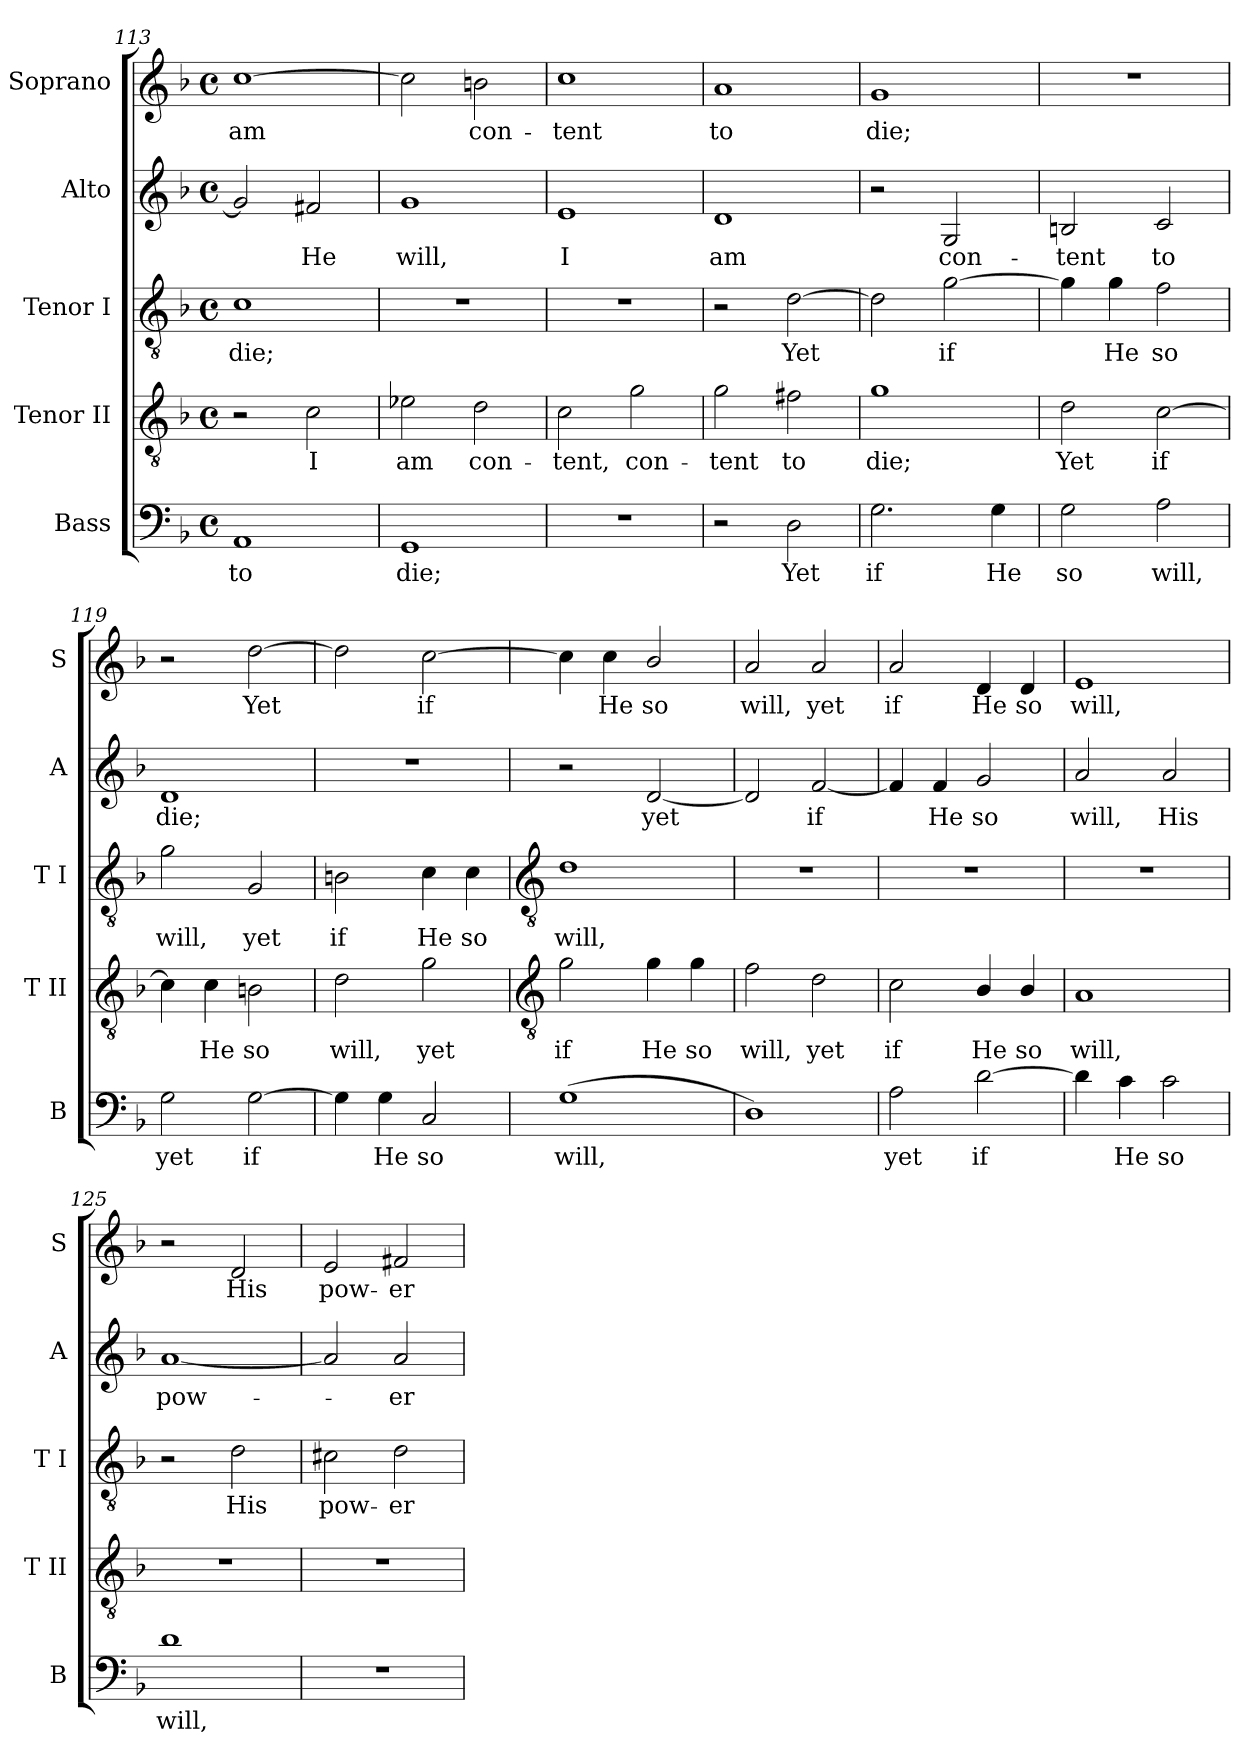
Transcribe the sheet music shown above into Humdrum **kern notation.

**kern	**text	**kern	**text	**kern	**text	**kern	**text	**kern	**text
*part5	*part5	*part4	*part4	*part3	*part3	*part2	*part2	*part1	*part1
*staff5	*staff5	*staff4	*staff4	*staff3	*staff3	*staff2	*staff2	*staff1	*staff1
*I"Bass	*	*I"Tenor II	*	*I"Tenor I	*	*I"Alto	*	*I"Soprano	*
*I'B	*	*I'T II	*	*I'T I	*	*I'A	*	*I'S	*
*clefF4	*	*clefGv2	*	*clefGv2	*	*clefG2	*	*clefG2	*
*k[b-]	*	*k[b-]	*	*k[b-]	*	*k[b-]	*	*k[b-]	*
*F:	*	*F:	*	*F:	*	*F:	*	*F:	*
*M4/4	*	*M4/4	*	*M4/4	*	*M4/4	*	*M4/4	*
*met(c)	*	*met(c)	*	*met(c)	*	*met(c)	*	*met(c)	*
=113	=113	=113	=113	=113	=113	=113	=113	=113	=113
!	!LO:LY:b	!	!	!	!LO:LY:b	!	!	!	!LO:LY:b
1AA	to	2r	.	1c	die;	2g]	.	[1cc	am
!	!	!	!LO:LY:b	!	!	!	!LO:LY:b	!	!
.	.	2c	I	.	.	2f#X	He	.	.
=114	=114	=114	=114	=114	=114	=114	=114	=114	=114
!	!LO:LY:b	!	!LO:LY:b	!	!	!	!LO:LY:b	!	!
1GG	die;	2e-X	am	1r	.	1g	will,	2cc]	.
!	!	!	!LO:LY:b	!	!	!	!	!	!LO:LY:b
.	.	2d	con-	.	.	.	.	2bn	con-
=115	=115	=115	=115	=115	=115	=115	=115	=115	=115
!	!	!	!LO:LY:b	!	!	!	!LO:LY:b	!	!LO:LY:b
1r	.	2c	-tent,	1r	.	1e	I	1cc	-tent
!	!	!	!LO:LY:b	!	!	!	!	!	!
.	.	2g	con-	.	.	.	.	.	.
=116	=116	=116	=116	=116	=116	=116	=116	=116	=116
!	!	!	!LO:LY:b	!	!	!	!LO:LY:b	!	!LO:LY:b
2r	.	2g	-tent	2r	.	1d	am	1a	to
!	!LO:LY:b	!	!LO:LY:b	!	!LO:LY:b	!	!	!	!
2D	Yet	2f#X	to	[2d	Yet	.	.	.	.
=117	=117	=117	=117	=117	=117	=117	=117	=117	=117
!	!LO:LY:b	!	!LO:LY:b	!	!	!	!	!	!LO:LY:b
2.G	if	1g	die;	2d]	.	2r	.	1g	die;
!	!	!	!	!	!LO:LY:b	!	!LO:LY:b	!	!
.	.	.	.	[2g	if	2G	con-	.	.
!	!LO:LY:b	!	!	!	!	!	!	!	!
4G	He	.	.	.	.	.	.	.	.
=118	=118	=118	=118	=118	=118	=118	=118	=118	=118
!	!LO:LY:b	!	!LO:LY:b	!	!	!	!LO:LY:b	!	!
2G	so	2d	Yet	4g]	.	2Bn	-tent	1r	.
!	!	!	!	!	!LO:LY:b	!	!	!	!
.	.	.	.	4g	He	.	.	.	.
!	!LO:LY:b	!	!LO:LY:b	!	!LO:LY:b	!	!LO:LY:b	!	!
2A	will,	[2c	if	2f	so	2c	to	.	.
=119	=119	=119	=119	=119	=119	=119	=119	=119	=119
!	!LO:LY:b	!	!	!	!LO:LY:b	!	!LO:LY:b	!	!
2G	yet	4c]	.	2g	will,	1d	die;	2r	.
!	!	!	!LO:LY:b	!	!	!	!	!	!
.	.	4c	He	.	.	.	.	.	.
!	!LO:LY:b	!	!LO:LY:b	!	!LO:LY:b	!	!	!	!LO:LY:b
[2G	if	2Bn	so	2G	yet	.	.	[2dd	Yet
=120	=120	=120	=120	=120	=120	=120	=120	=120	=120
!	!	!	!LO:LY:b	!	!LO:LY:b	!	!	!	!
4G]	.	2d	will,	2Bn	if	1r	.	2dd]	.
!	!LO:LY:b	!	!	!	!	!	!	!	!
4G	He	.	.	.	.	.	.	.	.
!	!LO:LY:b	!	!LO:LY:b	!	!LO:LY:b	!	!	!	!LO:LY:b
2C	so	2g	yet	4c	He	.	.	[2cc	if
!	!	!	!	!	!LO:LY:b	!	!	!	!
.	.	.	.	4c	so	.	.	.	.
!!LO:LB:g=z
=121	=121	=121	=121	=121	=121	=121	=121	=121	=121
*	*	*clefGv2	*	*clefGv2	*	*	*	*	*
!	!LO:LY:b	!	!LO:LY:b	!	!LO:LY:b	!	!	!	!
(>1G	will,	2g	if	1d	will,	2r	.	4cc]	.
!	!	!	!	!	!	!	!	!	!LO:LY:b
.	.	.	.	.	.	.	.	4cc	He
!	!	!	!LO:LY:b	!	!	!	!LO:LY:b	!	!LO:LY:b
.	.	4g	He	.	.	[2d	yet	2b-/	so
!	!	!	!LO:LY:b	!	!	!	!	!	!
.	.	4g	so	.	.	.	.	.	.
=122	=122	=122	=122	=122	=122	=122	=122	=122	=122
!	!	!	!LO:LY:b	!	!	!	!	!	!LO:LY:b
1D)	.	2f	will,	1r	.	2d]	.	2a	will,
!	!	!	!LO:LY:b	!	!	!	!LO:LY:b	!	!LO:LY:b
.	.	2d	yet	.	.	[2f	if	2a	yet
=123	=123	=123	=123	=123	=123	=123	=123	=123	=123
!	!LO:LY:b	!	!LO:LY:b	!	!	!	!	!	!LO:LY:b
2A	yet	2c	if	1r	.	4f]	.	2a	if
!	!	!	!	!	!	!	!LO:LY:b	!	!
.	.	.	.	.	.	4f	He	.	.
!	!LO:LY:b	!	!LO:LY:b	!	!	!	!LO:LY:b	!	!LO:LY:b
[2d	if	4B-/	He	.	.	2g	so	4d	He
!	!	!	!LO:LY:b	!	!	!	!	!	!LO:LY:b
.	.	4B-/	so	.	.	.	.	4d	so
=124	=124	=124	=124	=124	=124	=124	=124	=124	=124
!	!	!	!LO:LY:b	!	!	!	!LO:LY:b	!	!LO:LY:b
4d]	.	1A	will,	1r	.	2a	will,	1e	will,
!	!LO:LY:b	!	!	!	!	!	!	!	!
4c	He	.	.	.	.	.	.	.	.
!	!LO:LY:b	!	!	!	!	!	!LO:LY:b	!	!
2c	so	.	.	.	.	2a	His	.	.
=125	=125	=125	=125	=125	=125	=125	=125	=125	=125
!	!LO:LY:b	!	!	!	!	!	!LO:LY:b	!	!
1d	will,	1r	.	2r	.	[1a	pow-	2r	.
!	!	!	!	!	!LO:LY:b	!	!	!	!LO:LY:b
.	.	.	.	2d	His	.	.	2d	His
=126	=126	=126	=126	=126	=126	=126	=126	=126	=126
!	!	!	!	!	!LO:LY:b	!	!	!	!LO:LY:b
1r	.	1r	.	2c#X	pow-	2a]	.	2e	pow-
!	!	!	!	!	!LO:LY:b	!	!LO:LY:b	!	!LO:LY:b
.	.	.	.	2d	-er	2a	er	2f#X	-er
=	=	=	=	=	=	=	=	=	=
*-	*-	*-	*-	*-	*-	*-	*-	*-	*-
